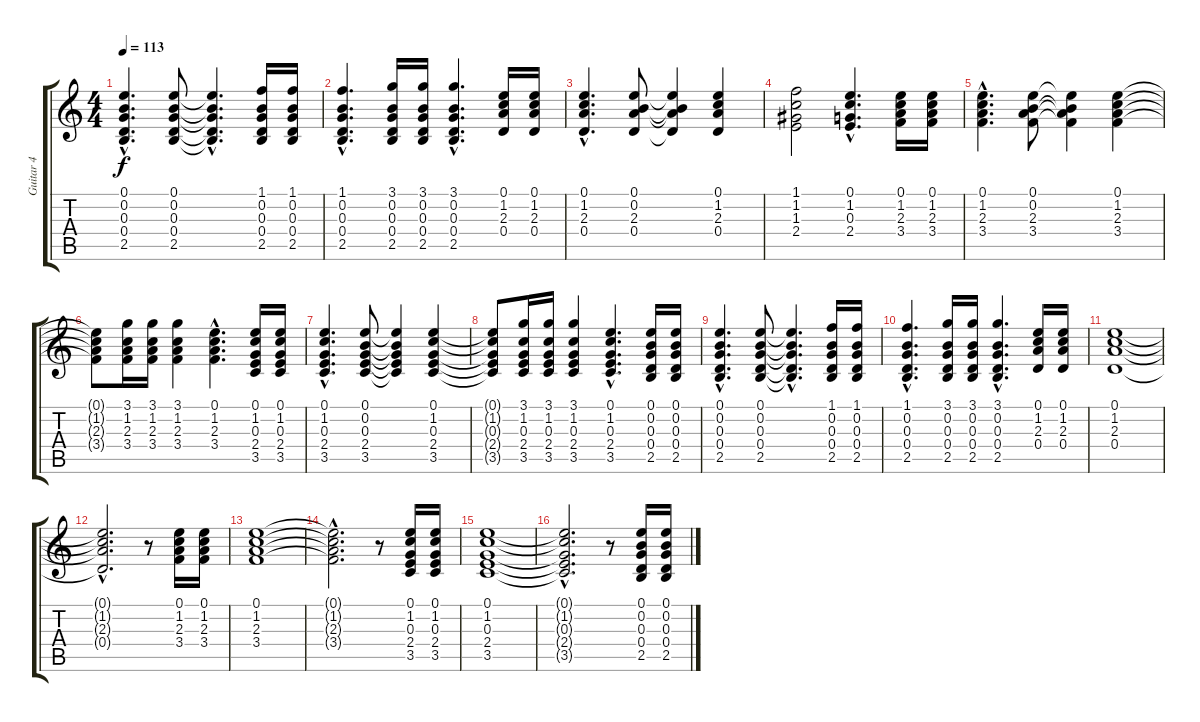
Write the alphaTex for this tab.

\track ("Guitar 4" "Guitar 4") {instrument acousticguitarsteel}
\staff {score tabs}
\tuning (E4 B3 G3 D3 A2 E2) {hide}
\ts (4 4)
\tempo 113
\clef g2
\ks c
(0.1{hac} 0.2{hac} 0.3{hac} 0.4{hac} 2.5{hac}).4{d dy f} (0.1 0.2 0.3 0.4 2.5).8 (0.1{hac t} 0.2{hac t} 0.3{hac t} 0.4{hac t} 2.5{hac t}).4{d} (1.1 0.2 0.3 0.4 2.5).16 (1.1 0.2 0.3 0.4 2.5).16 |
(1.1{hac} 0.2{hac} 0.3{hac} 0.4{hac} 2.5{hac}).4{d} (3.1 0.2 0.3 0.4 2.5).16 (3.1 0.2 0.3 0.4 2.5).16 (3.1{hac} 0.2{hac} 0.3{hac} 0.4{hac} 2.5{hac}).4{d} (0.1 1.2 2.3 0.4).16 (0.1 1.2 2.3 0.4).16 |
(0.1{hac} 1.2{hac} 2.3{hac} 0.4{hac}).4{d} (0.1 0.2 2.3 0.4).8 (0.1{t} 0.2{t} 2.3{t} 0.4{t}).4 (0.1 1.2 2.3 0.4).4 |
(1.1 1.2 1.3 2.4).2 (0.1{hac} 1.2{hac} 0.3{hac} 2.4{hac}).4{d} (0.1 1.2 2.3 3.4).16 (0.1 1.2 2.3 3.4).16 |
(0.1{hac} 1.2{hac} 2.3{hac} 3.4{hac}).4{d} (0.1 0.2 2.3 3.4).8 (0.1{t} 0.2{t} 2.3{t} 3.4{t}).4 (0.1 1.2 2.3 3.4).4 |
(0.1{t} 1.2{t} 2.3{t} 3.4{t}).8 (3.1 1.2 2.3 3.4).16 (3.1 1.2 2.3 3.4).16 (3.1 1.2 2.3 3.4).4 (0.1{hac} 1.2{hac} 2.3{hac} 3.4{hac}).4{d} (0.1 1.2 0.3 2.4 3.5).16 (0.1 1.2 0.3 2.4 3.5).16 |
(0.1{hac} 1.2{hac} 0.3{hac} 2.4{hac} 3.5{hac}).4{d} (0.1 0.2 0.3 2.4 3.5).8 (0.1{t} 0.2{t} 0.3{t} 2.4{t} 3.5{t}).4 (0.1 1.2 0.3 2.4 3.5).4 |
(0.1{t} 1.2{t} 0.3{t} 2.4{t} 3.5{t}).8 (3.1 1.2 0.3 2.4 3.5).16 (3.1 1.2 0.3 2.4 3.5).16 (3.1 1.2 0.3 2.4 3.5).4 (0.1{hac} 1.2{hac} 0.3{hac} 2.4{hac} 3.5{hac}).4{d} (0.1 0.2 0.3 0.4 2.5).16 (0.1 0.2 0.3 0.4 2.5).16 |
(0.1{hac} 0.2{hac} 0.3{hac} 0.4{hac} 2.5{hac}).4{d} (0.1 0.2 0.3 0.4 2.5).8 (0.1{hac t} 0.2{hac t} 0.3{hac t} 0.4{hac t} 2.5{hac t}).4{d} (1.1 0.2 0.3 0.4 2.5).16 (1.1 0.2 0.3 0.4 2.5).16 |
(1.1{hac} 0.2{hac} 0.3{hac} 0.4{hac} 2.5{hac}).4{d} (3.1 0.2 0.3 0.4 2.5).16 (3.1 0.2 0.3 0.4 2.5).16 (3.1{hac} 0.2{hac} 0.3{hac} 0.4{hac} 2.5{hac}).4{d} (0.1 1.2 2.3 0.4).16 (0.1 1.2 2.3 0.4).16 |
(0.1 1.2 2.3 0.4).1 |
(0.1{hac t} 1.2{hac t} 2.3{hac t} 0.4{hac t}).2{d} r.8 (0.1 1.2 2.3 3.4).16 (0.1 1.2 2.3 3.4).16 |
(0.1 1.2 2.3 3.4).1 |
(0.1{hac t} 1.2{hac t} 2.3{hac t} 3.4{hac t}).2{d} r.8 (0.1 1.2 0.3 2.4 3.5).16 (0.1 1.2 0.3 2.4 3.5).16 |
(0.1 1.2 0.3 2.4 3.5).1 |
(0.1{hac t} 1.2{hac t} 0.3{hac t} 2.4{hac t} 3.5{hac t}).2{d} r.8 (0.1 0.2 0.3 0.4 2.5).16 (0.1 0.2 0.3 0.4 2.5).16
